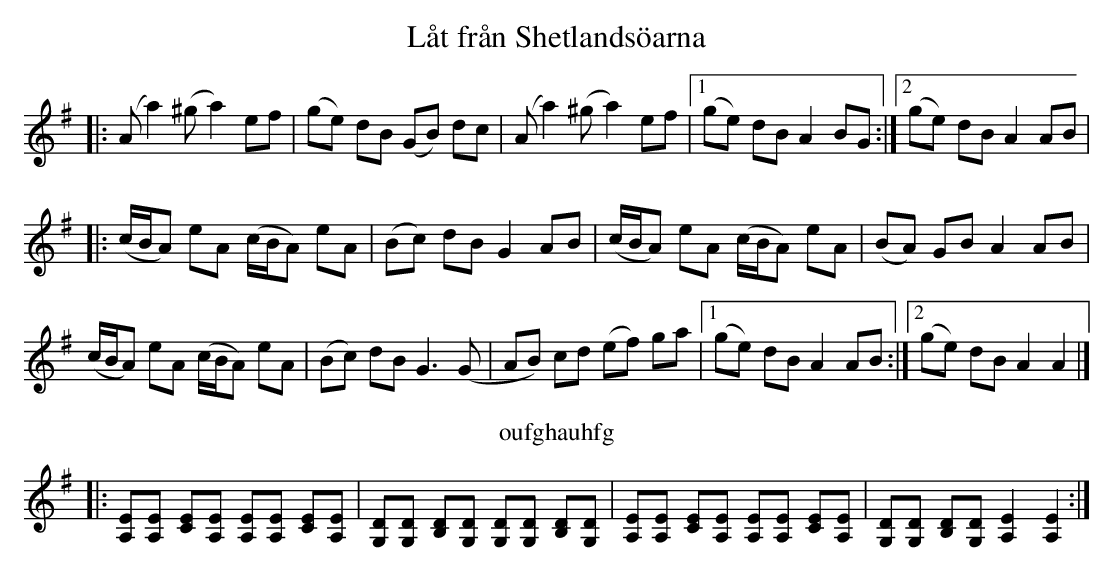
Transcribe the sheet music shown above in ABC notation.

X:1
T: Låt från Shetlandsöarna
K: G
|: (Aa2)(^ga2)ef | (ge) dB (GB) dc | (Aa2)(^ga2)ef |1 (ge) dB A2 BG :|2 (ge) dB A2 AB |
|: (c/B/A) eA (c/B/A) eA | (Bc) dB G2 AB | (c/B/A) eA (c/B/A) eA | (BA) GB A2 AB |
(c/B/A) eA (c/B/A) eA | (Bc) dB G3(G | AB) cd (ef) ga |1 (ge) dB A2 AB :|2 (ge) dB A2 A2 |]
T: oufghauhfg
|: [A,E][A,E] [CE][A,E] [A,E][A,E] [CE][A,E] | [G,D][G,D] [B,D][G,D] [G,D][G,D] [B,D][G,D] | [A,E][A,E] [CE][A,E] [A,E][A,E] [CE][A,E] | [G,D][G,D] [B,D][G,D] [A,2E2] [A,2E2] :|
